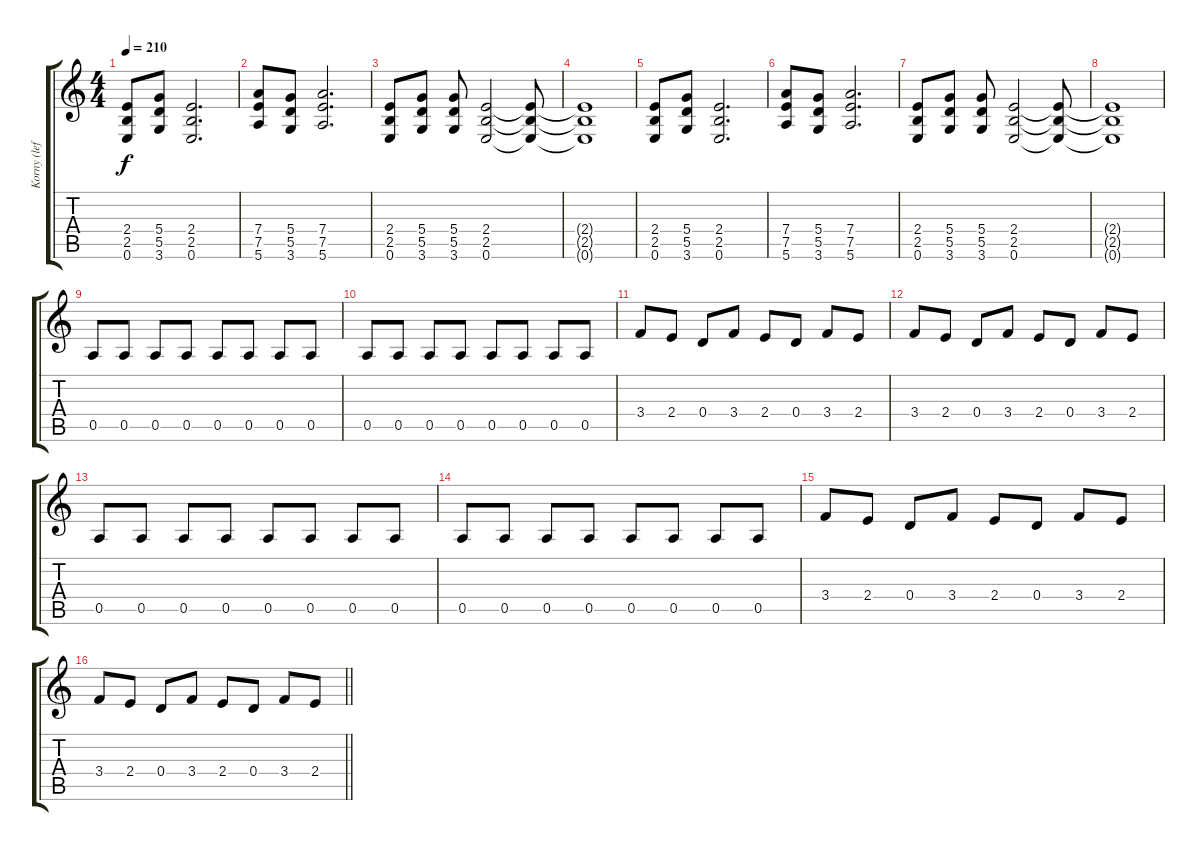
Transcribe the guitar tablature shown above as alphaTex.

\track ("Korny (left)" "Korny (lef") {instrument distortionguitar}
\staff {score tabs}
\tuning (E4 B3 G3 D3 A2 E2) {hide}
\ts (4 4)
\tempo 210
\clef g2
\ks c
(2.4 2.5 0.6).8{dy f} (5.4 5.5 3.6).8 (2.4 2.5 0.6).2{d} |
(7.4 7.5 5.6).8 (5.4 5.5 3.6).8 (7.4 7.5 5.6).2{d} |
(2.4 2.5 0.6).8 (5.4 5.5 3.6).8 (5.4 5.5 3.6).8 (2.4 2.5 0.6).2 (2.4{t} 2.5{t} 0.6{t}).8 |
(2.4{t} 2.5{t} 0.6{t}).1 |
(2.4 2.5 0.6).8 (5.4 5.5 3.6).8 (2.4 2.5 0.6).2{d} |
(7.4 7.5 5.6).8 (5.4 5.5 3.6).8 (7.4 7.5 5.6).2{d} |
(2.4 2.5 0.6).8 (5.4 5.5 3.6).8 (5.4 5.5 3.6).8 (2.4 2.5 0.6).2 (2.4{t} 2.5{t} 0.6{t}).8 |
(2.4{t} 2.5{t} 0.6{t}).1 |
0.5.8 0.5.8 0.5.8 0.5.8 0.5.8 0.5.8 0.5.8 0.5.8 |
0.5.8 0.5.8 0.5.8 0.5.8 0.5.8 0.5.8 0.5.8 0.5.8 |
3.4.8 2.4.8 0.4.8 3.4.8 2.4.8 0.4.8 3.4.8 2.4.8 |
3.4.8 2.4.8 0.4.8 3.4.8 2.4.8 0.4.8 3.4.8 2.4.8 |
0.5.8 0.5.8 0.5.8 0.5.8 0.5.8 0.5.8 0.5.8 0.5.8 |
0.5.8 0.5.8 0.5.8 0.5.8 0.5.8 0.5.8 0.5.8 0.5.8 |
3.4.8 2.4.8 0.4.8 3.4.8 2.4.8 0.4.8 3.4.8 2.4.8 |
\barLineRight lightlight
3.4.8 2.4.8 0.4.8 3.4.8 2.4.8 0.4.8 3.4.8 2.4.8
